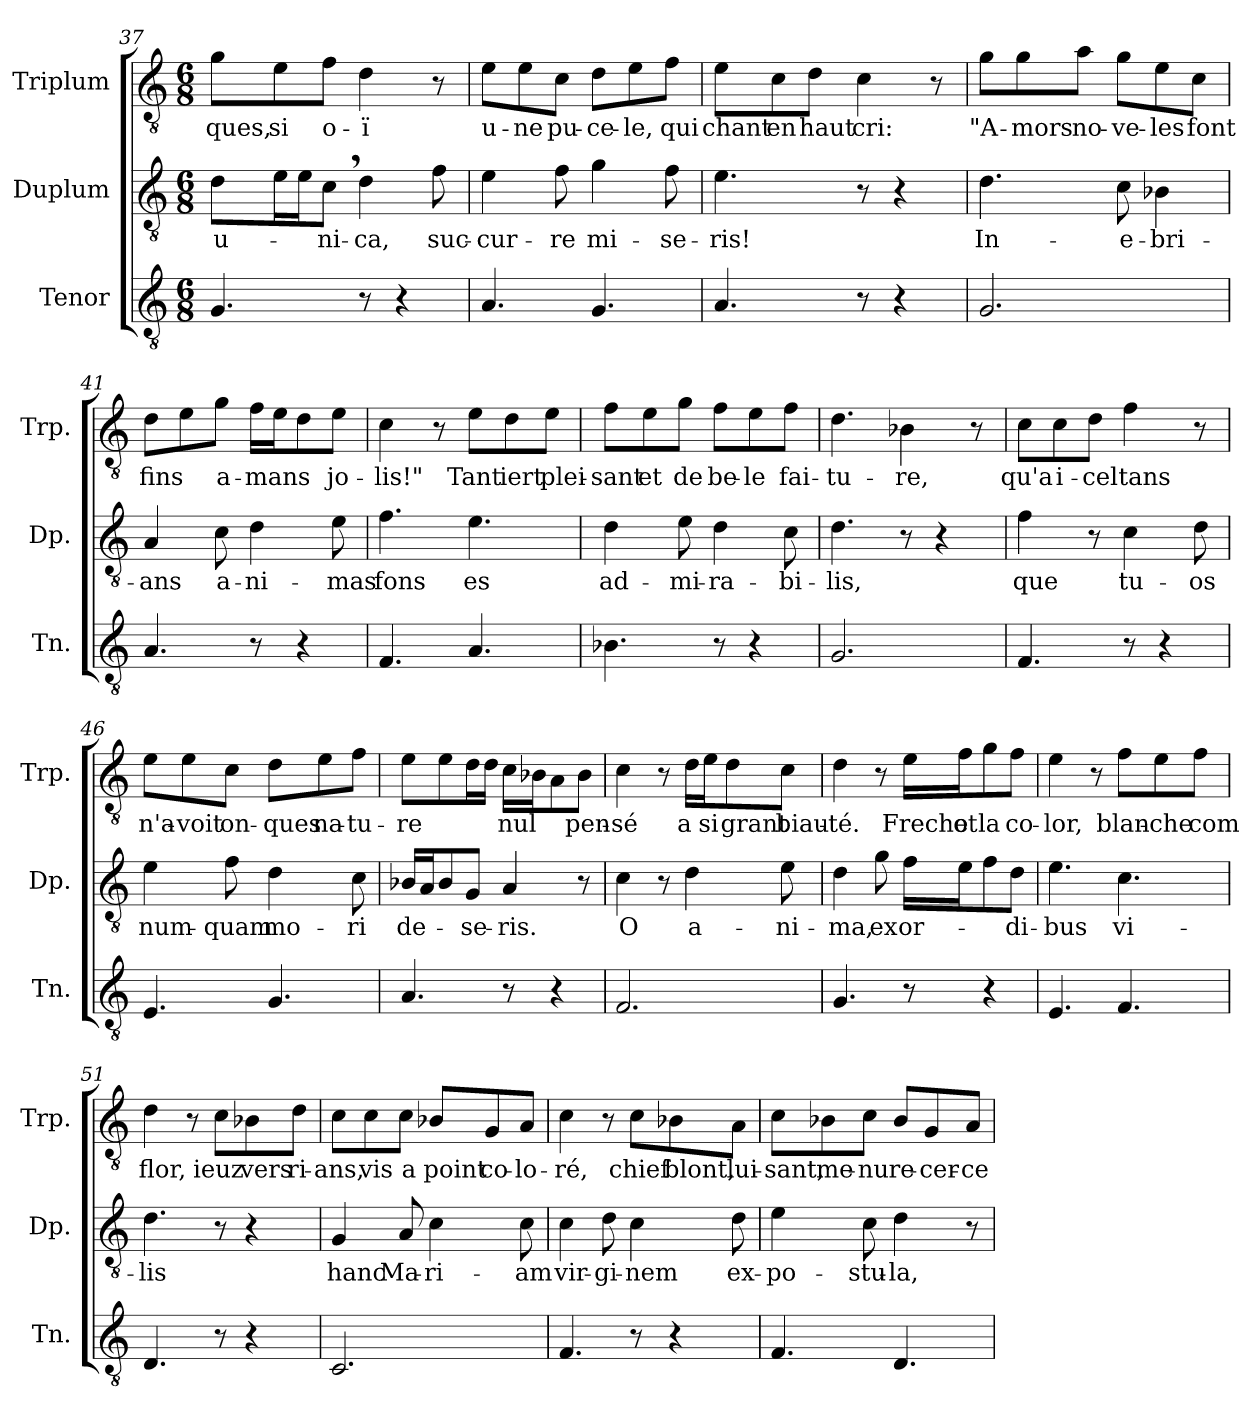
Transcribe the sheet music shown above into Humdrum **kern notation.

**kern	**kern	**text	**kern	**text
*part3	*part2	*part2	*part1	*part1
*staff3	*staff2	*staff2	*staff1	*staff1
*I"Tenor	*I"Duplum	*	*I"Triplum	*
*I'Tn.	*I'Dp.	*	*I'Trp.	*
*clefGv2	*clefGv2	*	*clefGv2	*
*k[]	*k[]	*	*k[]	*
*M6/8	*M6/8	*	*M6/8	*
=37	=37	=37	=37	=37
!	!	!LO:LY:b	!	!LO:LY:b
4.G/	8d\L	u-	8g\L	-ques,
!	!	!	!	!LO:LY:b
*	*tremolo	*	*	*
.	16e\	.	8e\	si
.	16e\	.	.	.
*	*Xtremolo	*	*	*
!	!	!LO:LY:b	!	!LO:LY:b
.	8c,\J	-ni-	8f\J	o-
!	!	!LO:LY:b	!	!LO:LY:b
8r	4d\	-ca,	4d\	-ï
4r	.	.	.	.
!	!	!LO:LY:b	!	!
.	8f\	suc-	8r	.
=38	=38	=38	=38	=38
!	!	!LO:LY:b	!	!LO:LY:b
4.A/	4e\	-cur-	8e\L	u-
!	!	!	!	!LO:LY:b
.	.	.	8e\	-ne
!	!	!LO:LY:b	!	!LO:LY:b
.	8f\	-re	8c\J	pu-
!	!	!LO:LY:b	!	!LO:LY:b
4.G/	4g\	mi-	8d\L	-ce-
!	!	!	!	!LO:LY:b
.	.	.	8e\	-le,
!	!	!LO:LY:b	!	!LO:LY:b
.	8f\	-se-	8f\J	qui
=39	=39	=39	=39	=39
!	!	!LO:LY:b	!	!LO:LY:b
4.A/	4.e\	-ris!	8e\L	chant
!	!	!	!	!LO:LY:b
.	.	.	8c\	en
!	!	!	!	!LO:LY:b
.	.	.	8d\J	haut
!	!	!	!	!LO:LY:b
8r	8r	.	4c\	cri:
4r	4r	.	.	.
.	.	.	8r	.
!!LO:PB:g=z
=40	=40	=40	=40	=40
!	!	!LO:LY:b	!	!LO:LY:b
2.G/	4.d\	In-	8g\L	"A-
!	!	!	!	!LO:LY:b
.	.	.	8g\	-mors
!	!	!	!	!LO:LY:b
.	.	.	8a\J	no-
!	!	!LO:LY:b	!	!LO:LY:b
.	8c\	-e-	8g\L	-ve-
!	!	!LO:LY:b	!	!LO:LY:b
.	4B-X\	-bri-	8e\	-les
!	!	!	!	!LO:LY:b
.	.	.	8c\J	font
=41	=41	=41	=41	=41
!	!	!LO:LY:b	!	!LO:LY:b
4.A/	4A/	-ans	8d\L	fins
.	.	.	8e\	.
!	!	!LO:LY:b	!	!LO:LY:b
.	8c\	a-	8g\J	a-
!	!	!LO:LY:b	!	!LO:LY:b
8r	4d\	-ni-	16f\LL	-mans
.	.	.	16e\J	.
4r	.	.	8d\	.
!	!	!LO:LY:b	!	!LO:LY:b
.	8e\	-mas	8e\J	jo-
=42	=42	=42	=42	=42
!	!	!LO:LY:b	!	!LO:LY:b
4.F/	4.f\	fons	4c\	-lis!"
.	.	.	8r	.
!	!	!LO:LY:b	!	!LO:LY:b
4.A/	4.e\	es	8e\L	Tant
!	!	!	!	!LO:LY:b
.	.	.	8d\	iert
!	!	!	!	!LO:LY:b
.	.	.	8e\J	plei-
=43	=43	=43	=43	=43
!	!	!LO:LY:b	!	!LO:LY:b
4.B-X\	4d\	ad-	8f\L	-sant
!	!	!	!	!LO:LY:b
.	.	.	8e\	et
!	!	!LO:LY:b	!	!LO:LY:b
.	8e\	-mi-	8g\J	de
!	!	!LO:LY:b	!	!LO:LY:b
8r	4d\	-ra-	8f\L	be-
!	!	!	!	!LO:LY:b
4r	.	.	8e\	-le
!	!	!LO:LY:b	!	!LO:LY:b
.	8c\	-bi-	8f\J	fai-
=44	=44	=44	=44	=44
!	!	!LO:LY:b	!	!LO:LY:b
2.G/	4.d\	-lis,	4.d\	-tu-
!	!	!	!	!LO:LY:b
.	8r	.	4B-i\	-re,
.	4r	.	.	.
.	.	.	8r	.
!!LO:LB:g=z
=45	=45	=45	=45	=45
!	!	!LO:LY:b	!	!LO:LY:b
4.F/	4f\	que	8c\L	qu'a
!	!	!	!	!LO:LY:b
.	.	.	8c\	i-
!	!	!	!	!LO:LY:b
.	8r	.	8d\J	-cel
!	!	!LO:LY:b	!	!LO:LY:b
8r	4c\	tu-	4f\	tans
4r	.	.	.	.
!	!	!LO:LY:b	!	!
.	8d\	-os	8r	.
=46	=46	=46	=46	=46
!	!	!LO:LY:b	!	!LO:LY:b
4.E/	4e\	num-	8e\L	n'a-
!	!	!	!	!LO:LY:b
.	.	.	8e\	-voit
!	!	!LO:LY:b	!	!LO:LY:b
.	8f\	-quam	8c\J	on-
!	!	!LO:LY:b	!	!LO:LY:b
4.G/	4d\	mo-	8d\L	-ques
!	!	!	!	!LO:LY:b
.	.	.	8e\	na-
!	!	!LO:LY:b	!	!LO:LY:b
.	8c\	-ri	8f\J	-tu-
=47	=47	=47	=47	=47
!	!	!LO:LY:b	!	!LO:LY:b
4.A/	16B-X/LL	de-	8e\L	-re
.	16A/J	.	.	.
.	8B-/	.	8e\	.
!	!	!LO:LY:b	!	!
*	*	*	*tremolo	*
.	8G/J	-se-	16d\	.
.	.	.	16d\JJ	.
*	*	*	*Xtremolo	*
!	!	!LO:LY:b	!	!LO:LY:b
8r	4A/	-ris.	16c\LL	nul
.	.	.	16B-i\J	.
4r	.	.	8A\	.
!	!	!	!	!LO:LY:b
.	8r	.	8B-i\J	pen-
=48	=48	=48	=48	=48
!	!	!LO:LY:b	!	!LO:LY:b
2.F/	4c\	O	4c\	-sé
.	8r	.	8r	.
!	!	!LO:LY:b	!	!LO:LY:b
.	4d\	a-	16d\LL	a
!	!	!	!	!LO:LY:b
.	.	.	16e\J	si
!	!	!	!	!LO:LY:b
.	.	.	8d\	grant
!	!	!LO:LY:b	!	!LO:LY:b
.	8e\	-ni-	8c\J	biau-
!!LO:LB:g=z
=49	=49	=49	=49	=49
!	!	!LO:LY:b	!	!LO:LY:b
4.G/	4d\	-ma,	4d\	-té.
!	!	!LO:LY:b	!	!
.	8g\	ex	8r	.
!	!	!LO:LY:b	!	!LO:LY:b
8r	16f\LL	or-	16e\LL	Freche
!	!	!	!	!LO:LY:b
.	16e\J	.	16f\J	ot
!	!	!	!	!LO:LY:b
4r	8f\	.	8g\	la
!	!	!LO:LY:b	!	!LO:LY:b
.	8d\J	-di-	8f\J	co-
=50	=50	=50	=50	=50
!	!	!LO:LY:b	!	!LO:LY:b
4.E/	4.e\	-bus	4e\	-lor,
.	.	.	8r	.
!	!	!LO:LY:b	!	!LO:LY:b
4.F/	4.c\	vi-	8f\L	blan-
!	!	!	!	!LO:LY:b
.	.	.	8e\	-che
!	!	!	!	!LO:LY:b
.	.	.	8f\J	com
=51	=51	=51	=51	=51
!	!	!LO:LY:b	!	!LO:LY:b
4.D/	4.d\	-lis	4d\	flor,
.	.	.	8r	.
!	!	!	!	!LO:LY:b
8r	8r	.	8c\L	ieuz
!	!	!	!	!LO:LY:b
4r	4r	.	8B-i\	vers
!	!	!	!	!LO:LY:b
.	.	.	8d\J	ri-
=52	=52	=52	=52	=52
!	!	!LO:LY:b	!	!LO:LY:b
2.C/	4G/	hanc	8c\L	-ans,
!	!	!	!	!LO:LY:b
.	.	.	8c\	vis
!	!	!LO:LY:b	!	!LO:LY:b
.	8A/	Ma-	8c\J	a
!	!	!LO:LY:b	!	!LO:LY:b
.	4c\	-ri-	8B-i/L	point
!	!	!	!	!LO:LY:b
.	.	.	8G/	co-
!	!	!LO:LY:b	!	!LO:LY:b
.	8c\	-am	8A/J	-lo-
=53	=53	=53	=53	=53
!	!	!LO:LY:b	!	!LO:LY:b
4.F/	4c\	vir-	4c\	-ré,
!	!	!LO:LY:b	!	!
.	8d\	-gi-	8r	.
!	!	!LO:LY:b	!	!LO:LY:b
8r	4c\	-nem	8c\L	chief
!	!	!	!	!LO:LY:b
4r	.	.	8B-i\	blont,
!	!	!LO:LY:b	!	!LO:LY:b
.	8d\	ex-	8A\J	lui-
!!LO:PB:g=z
=54	=54	=54	=54	=54
!	!	!LO:LY:b	!	!LO:LY:b
4.F/	4e\	-po-	8c\L	-sant,
!	!	!	!	!LO:LY:b
.	.	.	8B-i\	me-
!	!	!LO:LY:b	!	!LO:LY:b
.	8c\	-stu-	8c\J	-nu
!	!	!LO:LY:b	!	!LO:LY:b
4.D/	4d\	-la,	8B-i/L	re-
!	!	!	!	!LO:LY:b
.	.	.	8G/	-cer-
!	!	!	!	!LO:LY:b
.	8r	.	8A/J	-ce-
=	=	=	=	=
*-	*-	*-	*-	*-
